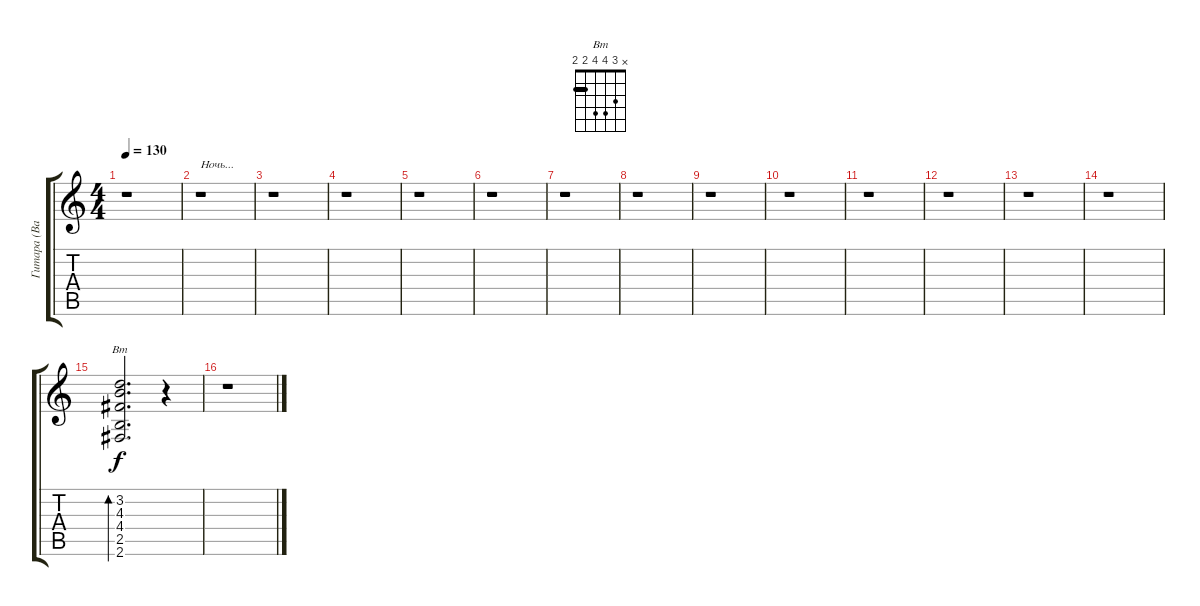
\track ("Гитара (Вадим)" "Гитара (Ва") {instrument distortionguitar}
\staff {score tabs}
\tuning (E4 B3 G3 D3 A2 E2) {hide}
\chord ("Bm" x 3 4 4 2 2) {barre 2}
\ts (4 4)
\tempo 130
\clef g2
\ks c
r.1{dy f instrument distortionguitar} |
r.1{txt "Ночь..."} |
r.1 |
r.1 |
r.1 |
r.1 |
r.1 |
r.1 |
r.1 |
r.1 |
r.1 |
r.1 |
r.1 |
r.1 |
(3.2 4.3 4.4 2.5 2.6).2{d bd 240 ch "Bm"} r.4 |
r.1
